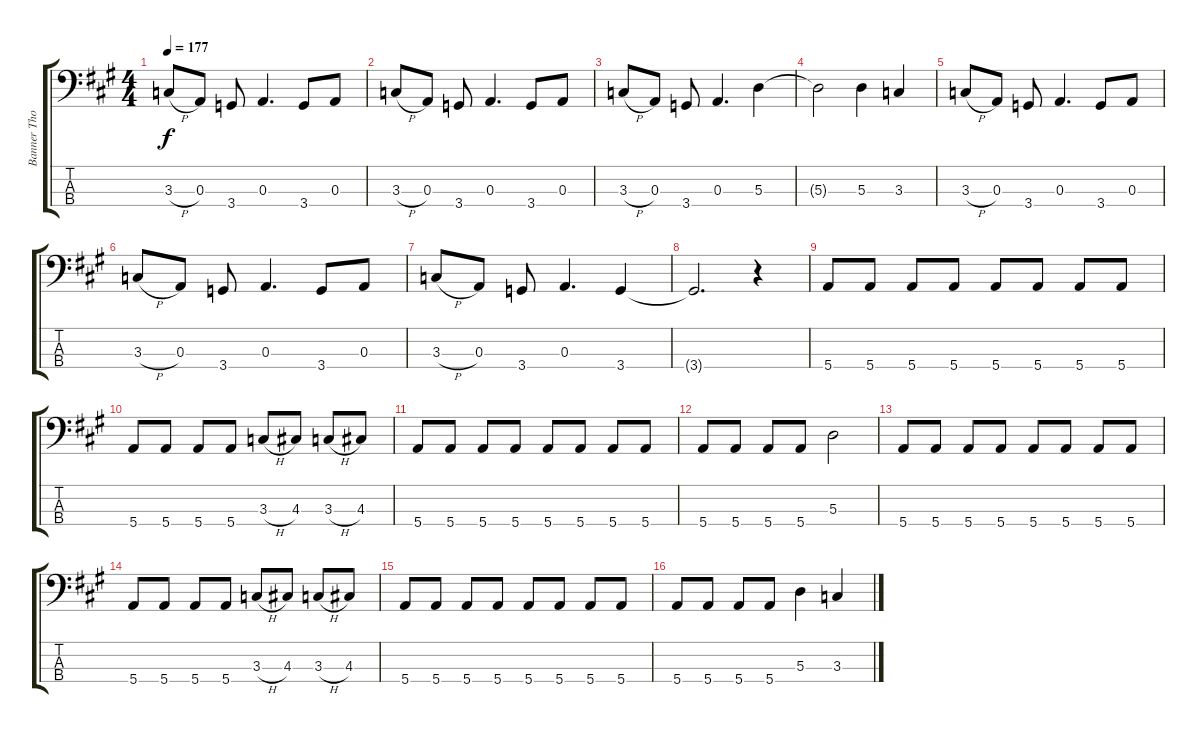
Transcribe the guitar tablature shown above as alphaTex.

\track ("Banner Thomas Bass" "Banner Tho") {instrument electricbasspick}
\staff {score tabs}
\tuning (G2 D2 A1 E1) {hide}
\ts (4 4)
\tempo 177
\clef f4
\ks a
3.3{h}.8{dy f} 0.3.8 3.4.8 0.3.4{d} 3.4.8 0.3.8 |
3.3{h}.8 0.3.8 3.4.8 0.3.4{d} 3.4.8 0.3.8 |
3.3{h}.8 0.3.8 3.4.8 0.3.4{d} 5.3.4 |
5.3{t}.2 5.3.4 3.3.4 |
3.3{h}.8 0.3.8 3.4.8 0.3.4{d} 3.4.8 0.3.8 |
3.3{h}.8 0.3.8 3.4.8 0.3.4{d} 3.4.8 0.3.8 |
3.3{h}.8 0.3.8 3.4.8 0.3.4{d} 3.4.4 |
3.4{t}.2{d} r.4 |
5.4.8 5.4.8 5.4.8 5.4.8 5.4.8 5.4.8 5.4.8 5.4.8 |
5.4.8 5.4.8 5.4.8 5.4.8 3.3{h}.8 4.3.8 3.3{h}.8 4.3.8 |
5.4.8 5.4.8 5.4.8 5.4.8 5.4.8 5.4.8 5.4.8 5.4.8 |
5.4.8 5.4.8 5.4.8 5.4.8 5.3.2 |
5.4.8 5.4.8 5.4.8 5.4.8 5.4.8 5.4.8 5.4.8 5.4.8 |
5.4.8 5.4.8 5.4.8 5.4.8 3.3{h}.8 4.3.8 3.3{h}.8 4.3.8 |
5.4.8 5.4.8 5.4.8 5.4.8 5.4.8 5.4.8 5.4.8 5.4.8 |
5.4.8 5.4.8 5.4.8 5.4.8 5.3.4 3.3.4
